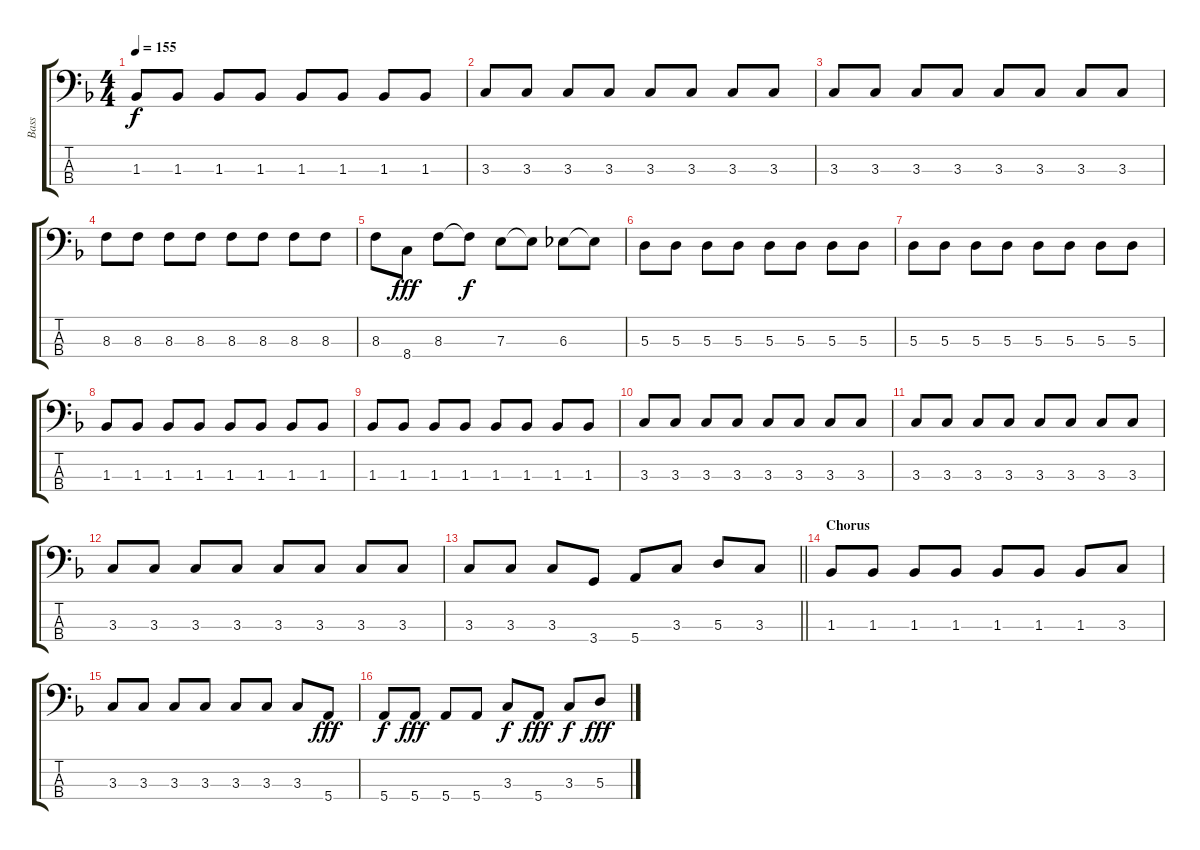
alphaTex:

\track ("Bass" "Bass") {instrument electricbassfinger}
\staff {score tabs}
\tuning (G2 D2 A1 E1) {hide}
\ts (4 4)
\tempo 155
\clef f4
\ks f
1.3.8{dy f} 1.3.8 1.3.8 1.3.8 1.3.8 1.3.8 1.3.8 1.3.8 |
3.3.8 3.3.8 3.3.8 3.3.8 3.3.8 3.3.8 3.3.8 3.3.8 |
3.3.8 3.3.8 3.3.8 3.3.8 3.3.8 3.3.8 3.3.8 3.3.8 |
8.3.8 8.3.8 8.3.8 8.3.8 8.3.8 8.3.8 8.3.8 8.3.8 |
8.3.8 8.4.8{dy fff} 8.3.8 8.3{t}.8{dy f} 7.3.8 7.3{t}.8 6.3.8 6.3{t}.8 |
5.3.8 5.3.8 5.3.8 5.3.8 5.3.8 5.3.8 5.3.8 5.3.8 |
5.3.8 5.3.8 5.3.8 5.3.8 5.3.8 5.3.8 5.3.8 5.3.8 |
1.3.8 1.3.8 1.3.8 1.3.8 1.3.8 1.3.8 1.3.8 1.3.8 |
1.3.8 1.3.8 1.3.8 1.3.8 1.3.8 1.3.8 1.3.8 1.3.8 |
3.3.8 3.3.8 3.3.8 3.3.8 3.3.8 3.3.8 3.3.8 3.3.8 |
3.3.8 3.3.8 3.3.8 3.3.8 3.3.8 3.3.8 3.3.8 3.3.8 |
3.3.8 3.3.8 3.3.8 3.3.8 3.3.8 3.3.8 3.3.8 3.3.8 |
\barLineRight lightlight
3.3.8 3.3.8 3.3.8 3.4.8 5.4.8 3.3.8 5.3.8 3.3.8 |
\section ("" "Chorus")
1.3.8 1.3.8 1.3.8 1.3.8 1.3.8 1.3.8 1.3.8 3.3.8 |
3.3.8 3.3.8 3.3.8 3.3.8 3.3.8 3.3.8 3.3.8 5.4.8{dy fff} |
5.4.8{dy f} 5.4.8{dy fff} 5.4.8 5.4.8 3.3.8{dy f} 5.4.8{dy fff} 3.3.8{dy f} 5.3.8{dy fff}
